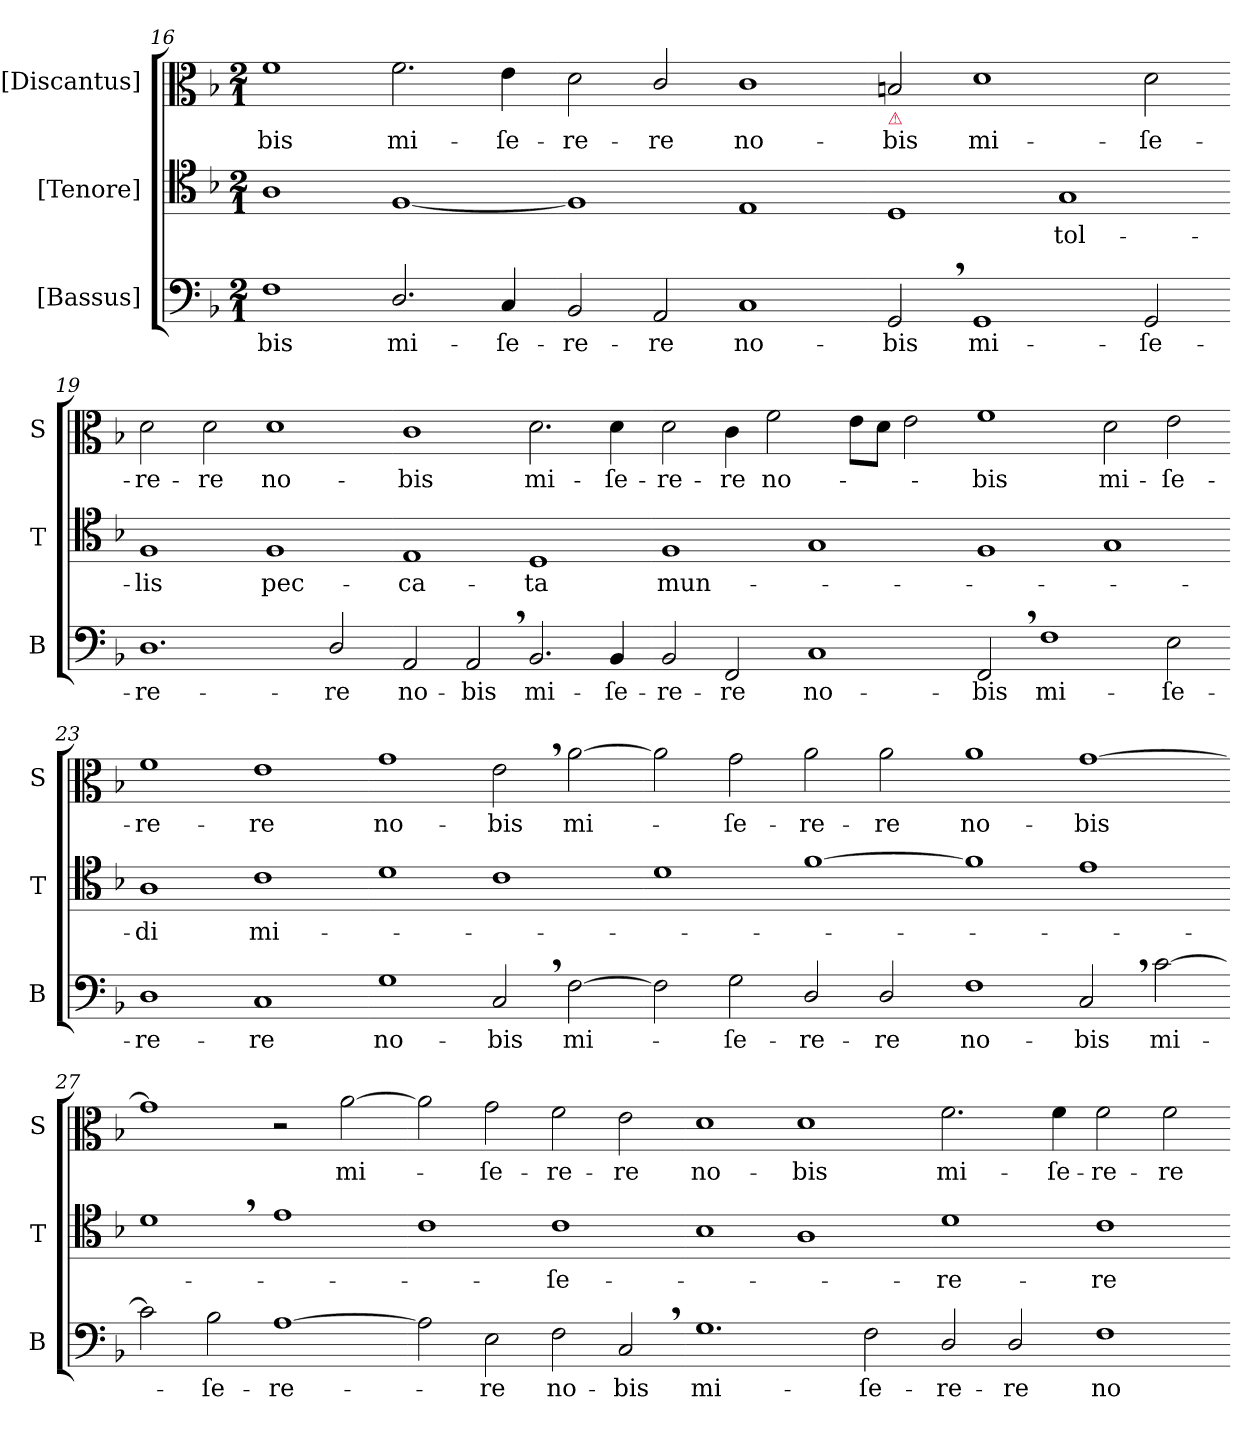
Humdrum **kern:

**kern	**text	**kern	**text	**kern	**text
*part3	*part3	*part2	*part2	*part1	*part1
*staff3	*staff3	*staff2	*staff2	*staff1	*staff1
*I"[Bassus]	*	*I"[Tenore]	*	*I"[Discantus]	*
*I'B	*	*I'T	*	*I'S	*
*clefF4	*	*clefC4	*	*clefC3	*
*k[b-]	*	*k[b-]	*	*k[b-]	*
*F:	*	*F:	*	*F:	*
*M2/1	*	*M2/1	*	*M2/1	*
=16	=16	=16	=16	=16	=16
!	!LO:LY:i	!	!	!	!LO:LY:i
1F	-bis	1A	.	1f	-bis
2.D/	mi-	[1F	.	2.f\	mi-
4C/	-ſe-	.	.	4e\	-ſe-
=17-	=17-	=17-	=17-	=17-	=17-
2BB-/	-re-	1F]	.	2d\	-re-
2AA/	-re	.	.	2c/	-re
1C	no-	1E	.	1c	no-
=18-	=18-	=18-	=18-	=18-	=18-
!	!	!	!	!LO:TX:b:color=crimson:t=⚠	!
2GG,</	-bis	1D	.	2Bn/	-bis
!	!LO:LY:i	!	!	!	!
1GG	mi-	.	.	1d	mi-
.	.	1G	tol-	.	.
!	!LO:LY:i	!	!	!	!
2GG/	-ſe-	.	.	2d\	-ſe-
=19-	=19-	=19-	=19-	=19-	=19-
!	!LO:LY:i	!	!	!	!
1.D	-re-	1F	-lis	2d\	-re-
.	.	.	.	2d\	-re
.	.	1F	pec-	1d	no-
!	!LO:LY:i	!	!	!	!
2D/	-re	.	.	.	.
=20-	=20-	=20-	=20-	=20-	=20-
!	!LO:LY:i	!	!	!	!
2AA/	no-	1E	-ca-	1c	-bis
!	!LO:LY:i	!	!	!	!
2AA,</	-bis	.	.	.	.
!	!LO:LY:i	!	!	!	!
2.BB-/	mi-	1D	-ta	2.d\	mi-
!	!LO:LY:i	!	!	!	!
4BB-/	-ſe-	.	.	4d\	-ſe-
=21-	=21-	=21-	=21-	=21-	=21-
!	!LO:LY:i	!	!	!	!
2BB-/	-re-	1F	mun-	2d\	-re-
!	!LO:LY:i	!	!	!	!
2FF/	-re	.	.	4c\	-re
.	.	.	.	2f\	no-
!	!LO:LY:i	!	!	!	!
1C	no-	1G	.	.	.
.	.	.	.	8e\L	.
.	.	.	.	8d\J	.
.	.	.	.	2e\	.
=22-	=22-	=22-	=22-	=22-	=22-
!	!LO:LY:i	!	!	!	!
2FF,</	-bis	1F	.	1f	-bis
1F	mi-	.	.	.	.
!	!	!	!	!	!LO:LY:i
.	.	1G	.	2d\	mi-
!	!	!	!	!	!LO:LY:i
2E\	-ſe-	.	.	2e\	-ſe-
=23-	=23-	=23-	=23-	=23-	=23-
!	!	!	!	!	!LO:LY:i
1D	-re-	1A	-di	1f	-re-
!	!	!	!	!	!LO:LY:i
1C	-re	1c	mi-	1e	-re
=24-	=24-	=24-	=24-	=24-	=24-
!	!	!	!	!	!LO:LY:i
1G	no-	1d	.	1g	no-
!	!	!	!	!	!LO:LY:i
2C,</	-bis	1c	.	2e,\	-bis
!	!LO:LY:i	!	!	!	!
[2F\	mi-	.	.	[2a\	mi-
=25-	=25-	=25-	=25-	=25-	=25-
2F\]	.	1d	.	2a\]	.
!	!LO:LY:i	!	!	!	!
2G\	-ſe-	.	.	2g\	-ſe-
!	!LO:LY:i	!	!	!	!
2D/	-re-	[1f	.	2a\	-re-
!	!LO:LY:i	!	!	!	!
2D/	-re	.	.	2a\	-re
=26-	=26-	=26-	=26-	=26-	=26-
!	!LO:LY:i	!	!	!	!
1F	no-	1f]	.	1a	no-
!	!LO:LY:i	!	!	!	!
2C,</	-bis	1e	.	[1g	-bis
!	!LO:LY:i	!	!	!	!
[2c\	mi-	.	.	.	.
=27-	=27-	=27-	=27-	=27-	=27-
2c\]	.	1d,	.	1g]	.
!	!LO:LY:i	!	!	!	!
2B-\	-ſe-	.	.	.	.
!	!LO:LY:i	!	!	!	!
[1A	-re-	1e	.	2r	.
!	!	!	!	!	!LO:LY:i
.	.	.	.	[2a\	mi-
=28-	=28-	=28-	=28-	=28-	=28-
2A]	.	1c	.	2a\]	.
!	!LO:LY:i	!	!	!	!LO:LY:i
2E\	-re	.	.	2g\	-ſe-
!	!LO:LY:i	!	!	!	!LO:LY:i
2F\	no-	1c	-ſe-	2f\	-re-
!	!LO:LY:i	!	!	!	!LO:LY:i
2C,</	-bis	.	.	2e\	-re
=29-	=29-	=29-	=29-	=29-	=29-
!	!	!	!	!	!LO:LY:i
1.G	mi-	1B-	.	1d	no-
!	!	!	!	!	!LO:LY:i
.	.	1A	.	1d	-bis
2F\	-ſe-	.	.	.	.
=30-	=30-	=30-	=30-	=30-	=30-
2D/	-re-	1d	-re-	2.f\	mi-
2D/	-re	.	.	.	.
.	.	.	.	4f\	-ſe-
1F	no-	1c	-re	2f\	-re-
.	.	.	.	2f\	-re
=-	=-	=-	=-	=-	=-
*-	*-	*-	*-	*-	*-
